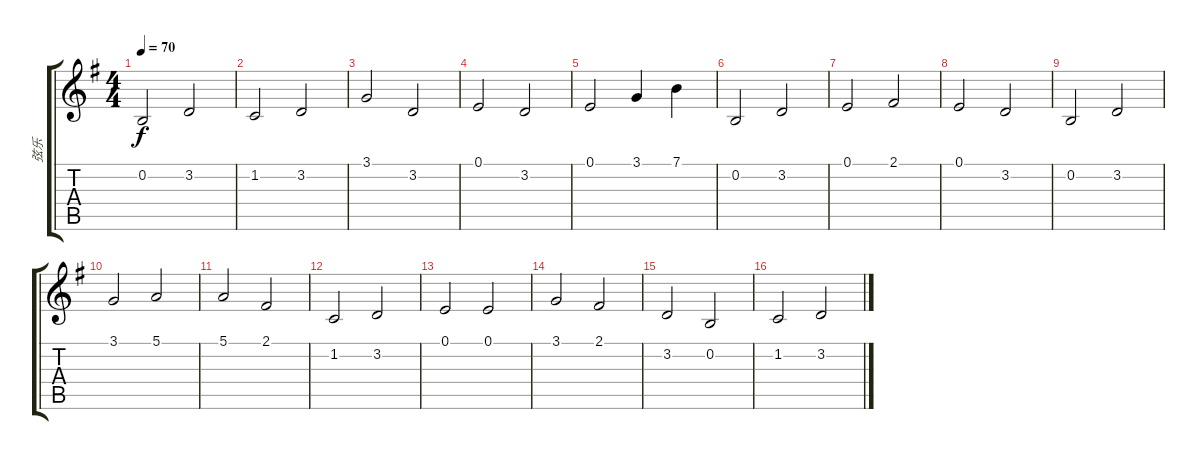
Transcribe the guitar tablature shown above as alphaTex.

\track ("弦乐" "弦乐") {instrument stringensemble1}
\staff {score tabs}
\tuning (E4 B3 G3 D3 A2 E2) {hide}
\ts (4 4)
\tempo 70
\clef g2
\ks g
0.2.2{dy f} 3.2.2 |
1.2.2 3.2.2 |
3.1.2 3.2.2 |
0.1.2 3.2.2 |
0.1.2 3.1.4 7.1.4 |
0.2.2 3.2.2 |
0.1.2 2.1.2 |
0.1.2 3.2.2 |
0.2.2 3.2.2 |
3.1.2 5.1.2 |
5.1.2 2.1.2 |
1.2.2 3.2.2 |
0.1.2 0.1.2 |
3.1.2 2.1.2 |
3.2.2 0.2.2 |
1.2.2 3.2.2
